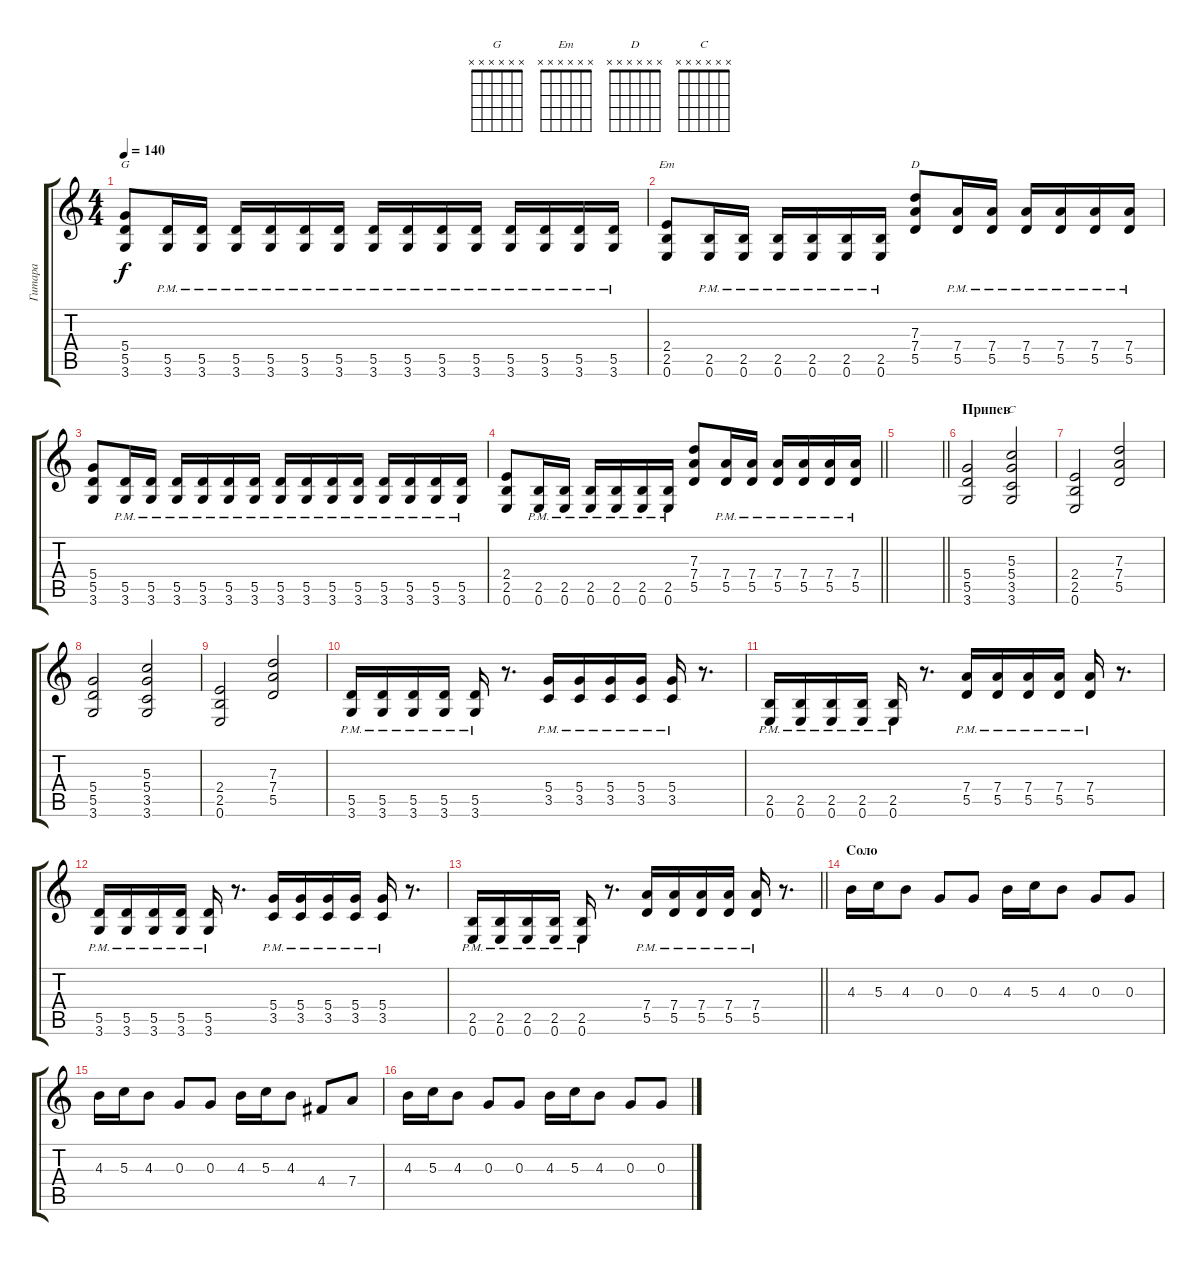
\track ("Гитара" "Гитара") {instrument distortionguitar}
\staff {score tabs}
\tuning (E4 B3 G3 D3 A2 E2) {hide}
\chord ("G" x x x x x x)
\chord ("Em" x x x x x x)
\chord ("D" x x x x x x)
\chord ("C" x x x x x x)
\ts (4 4)
\tempo 140
\clef g2
\ks c
(5.4 5.5 3.6).8{ch "G" dy f} (5.5{pm} 3.6{pm}).16 (5.5{pm} 3.6{pm}).16 (5.5{pm} 3.6{pm}).16 (5.5{pm} 3.6{pm}).16 (5.5{pm} 3.6{pm}).16 (5.5{pm} 3.6{pm}).16 (5.5{pm} 3.6{pm}).16 (5.5{pm} 3.6{pm}).16 (5.5{pm} 3.6{pm}).16 (5.5{pm} 3.6{pm}).16 (5.5{pm} 3.6{pm}).16 (5.5{pm} 3.6{pm}).16 (5.5{pm} 3.6{pm}).16 (5.5{pm} 3.6{pm}).16 |
(2.4 2.5 0.6).8{ch "Em"} (2.5{pm} 0.6{pm}).16 (2.5{pm} 0.6{pm}).16 (2.5{pm} 0.6{pm}).16 (2.5{pm} 0.6{pm}).16 (2.5{pm} 0.6{pm}).16 (2.5{pm} 0.6{pm}).16 (7.3 7.4 5.5).8{ch "D"} (7.4{pm} 5.5{pm}).16 (7.4{pm} 5.5{pm}).16 (7.4{pm} 5.5{pm}).16 (7.4{pm} 5.5{pm}).16 (7.4{pm} 5.5{pm}).16 (7.4{pm} 5.5{pm}).16 |
(5.4 5.5 3.6).8 (5.5{pm} 3.6{pm}).16 (5.5{pm} 3.6{pm}).16 (5.5{pm} 3.6{pm}).16 (5.5{pm} 3.6{pm}).16 (5.5{pm} 3.6{pm}).16 (5.5{pm} 3.6{pm}).16 (5.5{pm} 3.6{pm}).16 (5.5{pm} 3.6{pm}).16 (5.5{pm} 3.6{pm}).16 (5.5{pm} 3.6{pm}).16 (5.5{pm} 3.6{pm}).16 (5.5{pm} 3.6{pm}).16 (5.5{pm} 3.6{pm}).16 (5.5{pm} 3.6{pm}).16 |
\barLineRight lightlight
(2.4 2.5 0.6).8 (2.5{pm} 0.6{pm}).16 (2.5{pm} 0.6{pm}).16 (2.5{pm} 0.6{pm}).16 (2.5{pm} 0.6{pm}).16 (2.5{pm} 0.6{pm}).16 (2.5{pm} 0.6{pm}).16 (7.3 7.4 5.5).8 (7.4{pm} 5.5{pm}).16 (7.4{pm} 5.5{pm}).16 (7.4{pm} 5.5{pm}).16 (7.4{pm} 5.5{pm}).16 (7.4{pm} 5.5{pm}).16 (7.4{pm} 5.5{pm}).16 |
\barLineRight lightlight
|
\section ("" "Припев")
(5.4 5.5 3.6).2 (5.3 5.4 3.5 3.6).2{ch "C"} |
(2.4 2.5 0.6).2 (7.3 7.4 5.5).2 |
(5.4 5.5 3.6).2 (5.3 5.4 3.5 3.6).2 |
(2.4 2.5 0.6).2 (7.3 7.4 5.5).2 |
(5.5{pm} 3.6{pm}).16 (5.5{pm} 3.6{pm}).16 (5.5{pm} 3.6{pm}).16 (5.5{pm} 3.6{pm}).16 (5.5{pm} 3.6{pm}).16 r.8{d} (5.4{pm} 3.5{pm}).16 (5.4{pm} 3.5{pm}).16 (5.4{pm} 3.5{pm}).16 (5.4{pm} 3.5{pm}).16 (5.4{pm} 3.5{pm}).16 r.8{d} |
(2.5{pm} 0.6{pm}).16 (2.5{pm} 0.6{pm}).16 (2.5{pm} 0.6{pm}).16 (2.5{pm} 0.6{pm}).16 (2.5{pm} 0.6{pm}).16 r.8{d} (7.4{pm} 5.5{pm}).16 (7.4{pm} 5.5{pm}).16 (7.4{pm} 5.5{pm}).16 (7.4{pm} 5.5{pm}).16 (7.4{pm} 5.5{pm}).16 r.8{d} |
(5.5{pm} 3.6{pm}).16 (5.5{pm} 3.6{pm}).16 (5.5{pm} 3.6{pm}).16 (5.5{pm} 3.6{pm}).16 (5.5{pm} 3.6{pm}).16 r.8{d} (5.4{pm} 3.5{pm}).16 (5.4{pm} 3.5{pm}).16 (5.4{pm} 3.5{pm}).16 (5.4{pm} 3.5{pm}).16 (5.4{pm} 3.5{pm}).16 r.8{d} |
\barLineRight lightlight
(2.5{pm} 0.6{pm}).16 (2.5{pm} 0.6{pm}).16 (2.5{pm} 0.6{pm}).16 (2.5{pm} 0.6{pm}).16 (2.5{pm} 0.6{pm}).16 r.8{d} (7.4{pm} 5.5{pm}).16 (7.4{pm} 5.5{pm}).16 (7.4{pm} 5.5{pm}).16 (7.4{pm} 5.5{pm}).16 (7.4{pm} 5.5{pm}).16 r.8{d} |
\section ("" "Соло")
4.3.16 5.3.16 4.3.8 0.3.8 0.3.8 4.3.16 5.3.16 4.3.8 0.3.8 0.3.8 |
4.3.16 5.3.16 4.3.8 0.3.8 0.3.8 4.3.16 5.3.16 4.3.8 4.4.8 7.4.8 |
4.3.16 5.3.16 4.3.8 0.3.8 0.3.8 4.3.16 5.3.16 4.3.8 0.3.8 0.3.8
